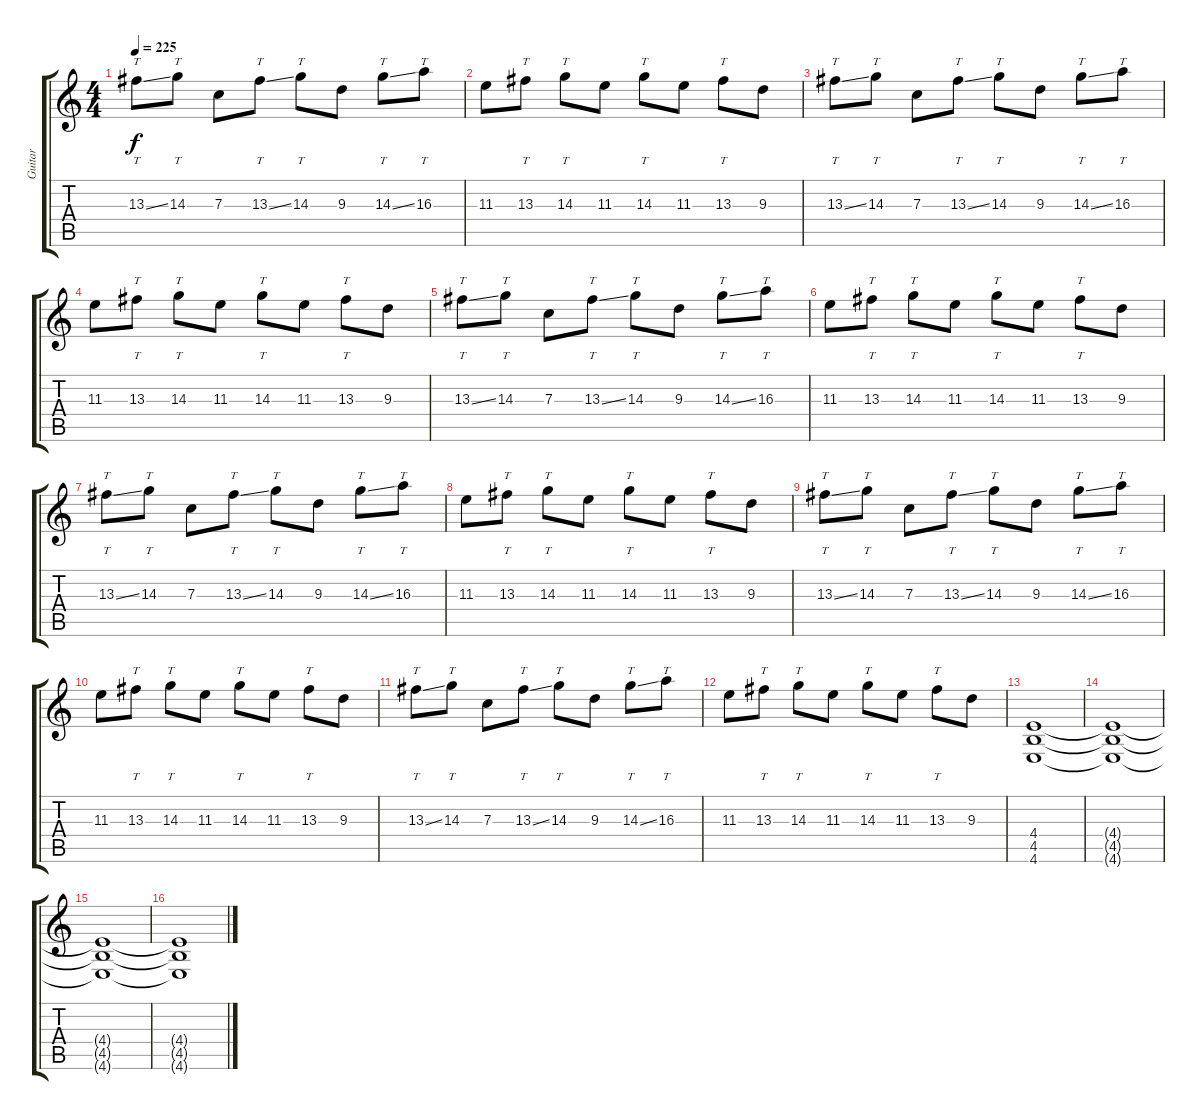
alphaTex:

\track ("Guitar" "Guitar") {instrument distortionguitar}
\staff {score tabs}
\tuning (D4 A3 F3 C3 G2 C2) {hide}
\ts (4 4)
\tempo 225
\clef g2
\ks c
13.3{ss}.8{tt dy f} 14.3.8{tt} 7.3.8 13.3{ss}.8{tt} 14.3.8{tt} 9.3.8 14.3{ss}.8{tt} 16.3.8{tt} |
11.3.8 13.3.8{tt} 14.3.8{tt} 11.3.8 14.3.8{tt} 11.3.8 13.3.8{tt} 9.3.8 |
13.3{ss}.8{tt} 14.3.8{tt} 7.3.8 13.3{ss}.8{tt} 14.3.8{tt} 9.3.8 14.3{ss}.8{tt} 16.3.8{tt} |
11.3.8 13.3.8{tt} 14.3.8{tt} 11.3.8 14.3.8{tt} 11.3.8 13.3.8{tt} 9.3.8 |
13.3{ss}.8{tt} 14.3.8{tt} 7.3.8 13.3{ss}.8{tt} 14.3.8{tt} 9.3.8 14.3{ss}.8{tt} 16.3.8{tt} |
11.3.8 13.3.8{tt} 14.3.8{tt} 11.3.8 14.3.8{tt} 11.3.8 13.3.8{tt} 9.3.8 |
13.3{ss}.8{tt} 14.3.8{tt} 7.3.8 13.3{ss}.8{tt} 14.3.8{tt} 9.3.8 14.3{ss}.8{tt} 16.3.8{tt} |
11.3.8 13.3.8{tt} 14.3.8{tt} 11.3.8 14.3.8{tt} 11.3.8 13.3.8{tt} 9.3.8 |
13.3{ss}.8{tt} 14.3.8{tt} 7.3.8 13.3{ss}.8{tt} 14.3.8{tt} 9.3.8 14.3{ss}.8{tt} 16.3.8{tt} |
11.3.8 13.3.8{tt} 14.3.8{tt} 11.3.8 14.3.8{tt} 11.3.8 13.3.8{tt} 9.3.8 |
13.3{ss}.8{tt} 14.3.8{tt} 7.3.8 13.3{ss}.8{tt} 14.3.8{tt} 9.3.8 14.3{ss}.8{tt} 16.3.8{tt} |
11.3.8 13.3.8{tt} 14.3.8{tt} 11.3.8 14.3.8{tt} 11.3.8 13.3.8{tt} 9.3.8 |
(4.4 4.5 4.6).1{balance 4} |
(4.4{t} 4.5{t} 4.6{t}).1 |
(4.4{t} 4.5{t} 4.6{t}).1 |
(4.4{t} 4.5{t} 4.6{t}).1
